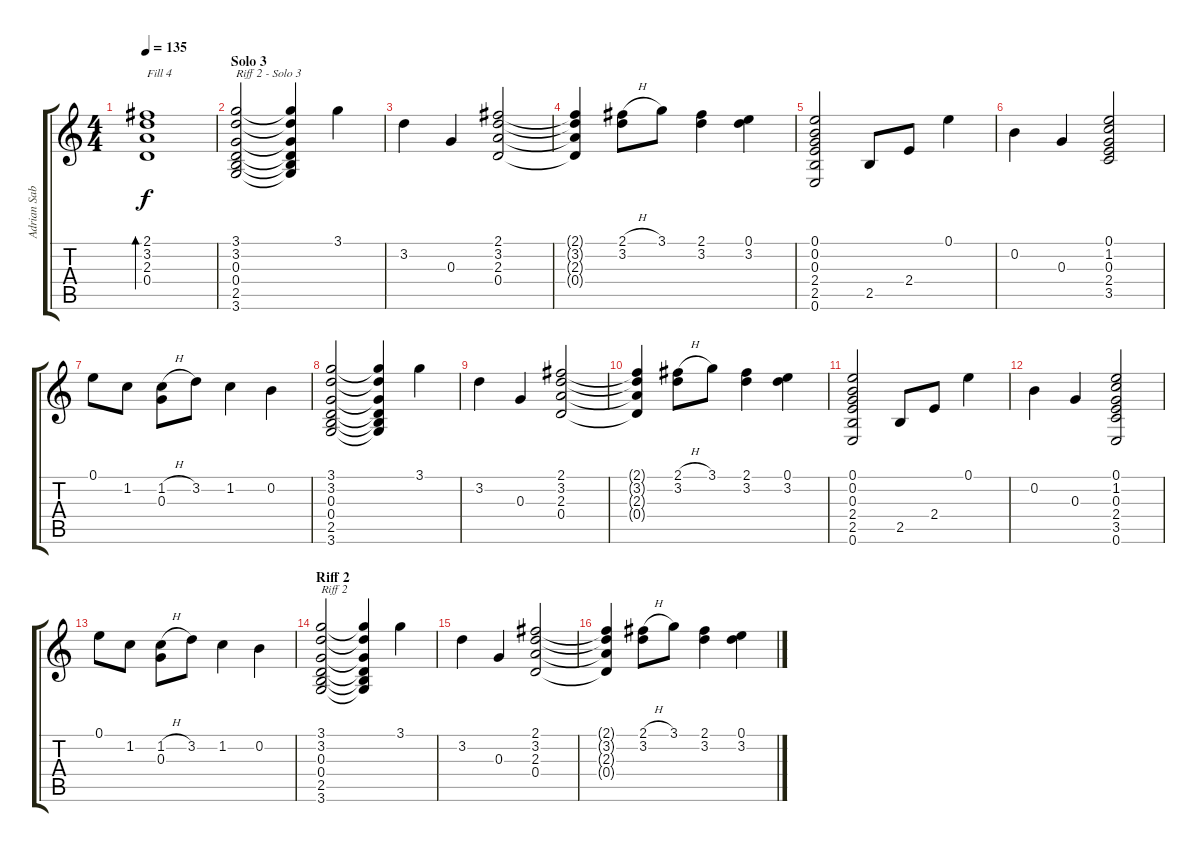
\track ("Adrian Sabbath  " "Adrian Sab") {instrument acousticguitarsteel}
\staff {score tabs}
\tuning (E4 B3 G3 D3 A2 E2) {hide}
\ts (4 4)
\tempo 135
\clef g2
\ks c
(2.1 3.2 2.3 0.4).1{bd 240 txt "Fill 4" dy f volume 16} |
\section ("" "Solo 3")
(3.1 3.2 0.3 0.4 2.5 3.6).2{txt "Riff 2 - Solo 3" volume 12} (3.1{t} 3.2{t} 0.3{t} 0.4{t} 2.5{t} 3.6{t}).4 3.1.4 |
3.2.4 0.3.4 (2.1 3.2 2.3 0.4).2 |
(2.1{t} 3.2{t} 2.3{t} 0.4{t}).4 (2.1{h} 3.2).8 3.1.8 (2.1 3.2).4 (0.1 3.2).4 |
(0.1 0.2 0.3 2.4 2.5 0.6).2 2.5.8 2.4.8 0.1.4 |
0.2.4 0.3.4 (0.1 1.2 0.3 2.4 3.5).2 |
0.1.8 1.2.8 (1.2{h} 0.3).8 3.2.8 1.2.4 0.2.4 |
(3.1 3.2 0.3 0.4 2.5 3.6).2 (3.1{t} 3.2{t} 0.3{t} 0.4{t} 2.5{t} 3.6{t}).4 3.1.4 |
3.2.4 0.3.4 (2.1 3.2 2.3 0.4).2 |
(2.1{t} 3.2{t} 2.3{t} 0.4{t}).4 (2.1{h} 3.2).8 3.1.8 (2.1 3.2).4 (0.1 3.2).4 |
(0.1 0.2 0.3 2.4 2.5 0.6).2 2.5.8 2.4.8 0.1.4 |
0.2.4 0.3.4 (0.1 1.2 0.3 2.4 3.5 0.6).2 |
0.1.8 1.2.8 (1.2{h} 0.3).8 3.2.8 1.2.4 0.2.4 |
\section ("" "Riff 2")
(3.1 3.2 0.3 0.4 2.5 3.6).2{txt "Riff 2"} (3.1{t} 3.2{t} 0.3{t} 0.4{t} 2.5{t} 3.6{t}).4 3.1.4 |
3.2.4 0.3.4 (2.1 3.2 2.3 0.4).2 |
(2.1{t} 3.2{t} 2.3{t} 0.4{t}).4 (2.1{h} 3.2).8 3.1.8 (2.1 3.2).4 (0.1 3.2).4
